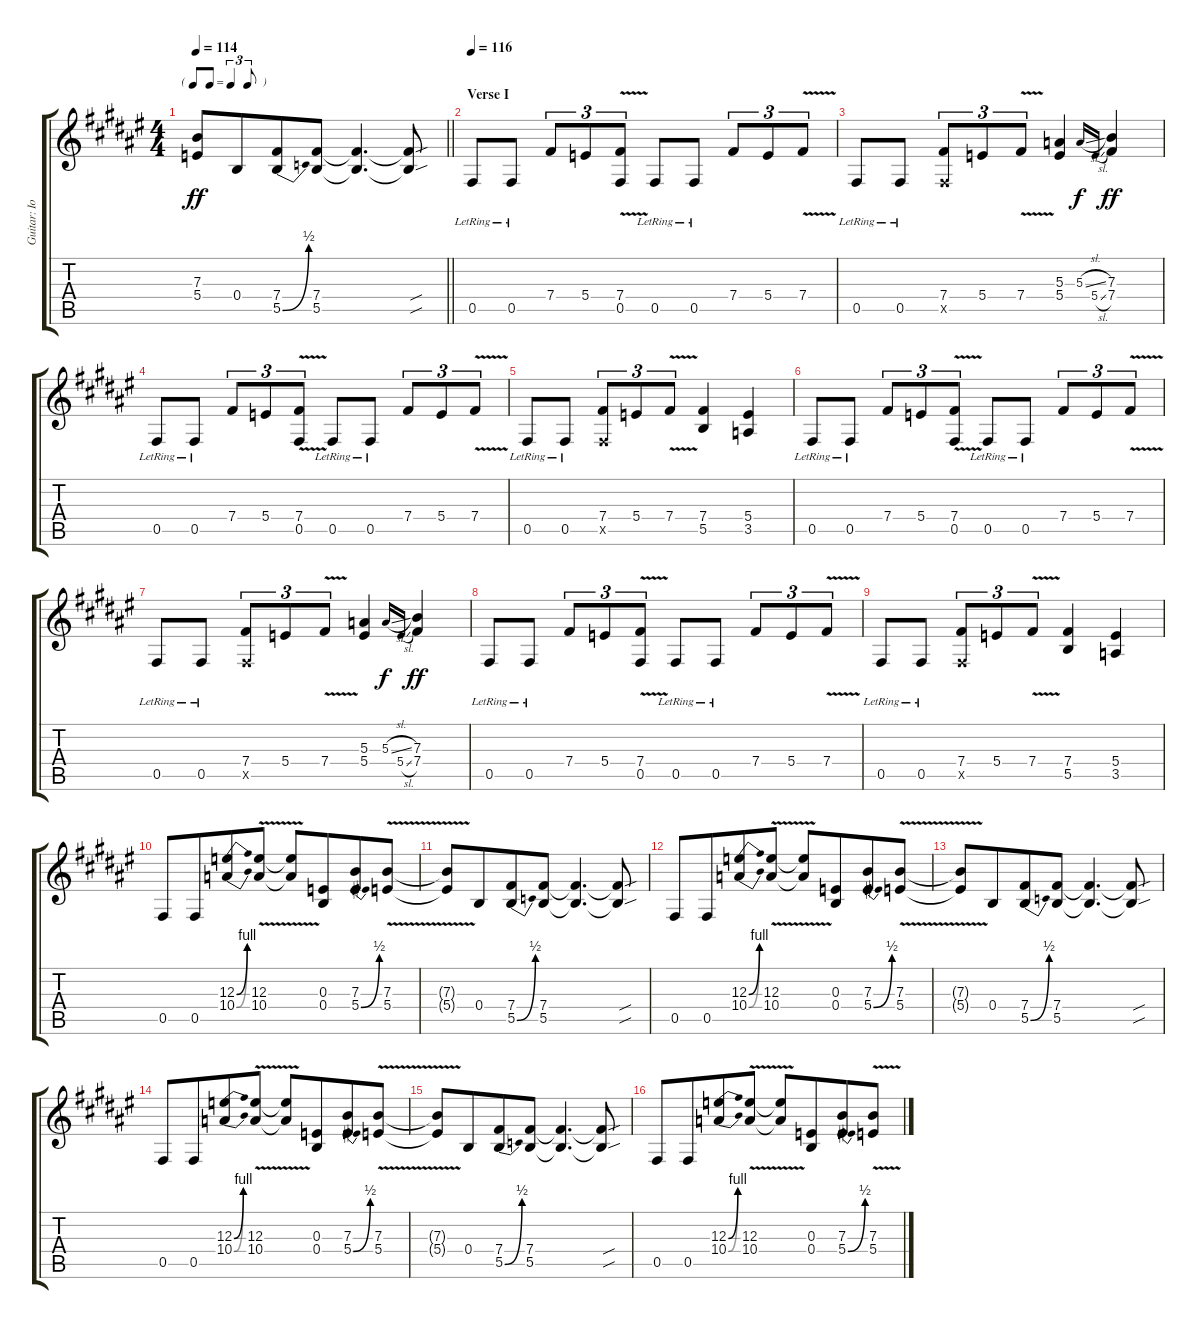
\track ("Guitar: Iommi" "Guitar: Io") {instrument distortionguitar}
\staff {score tabs}
\tuning (Db4 Ab3 E3 B2 Gb2 Db2) {hide}
\ts (4 4)
\tf triplet8th
\tempo 114
\clef g2
\barLineRight lightlight
\ks f#
(7.3{t} 5.4{t}).8{dy ff} 0.4.8{beam merge} (7.4 5.5{be (bend 0 0 60 2)}).8 (7.4 5.5).8 (7.4{t} 5.5{t}).4{d} (7.4{sou t} 5.5{sou t}).8 |
\section ("" "Verse I")
\tempo 116
0.5{lr}.8 0.5{lr}.8 7.4.8{tu (3 2)} 5.4.8{tu (3 2)} (7.4{v} 0.5).8{tu (3 2)} 0.5{lr}.8 0.5{lr}.8 7.4.8{tu (3 2)} 5.4.8{tu (3 2)} 7.4{v}.8{tu (3 2)} |
0.5{lr}.8 0.5{lr}.8 (7.4 0.5{x}).8{tu (3 2)} 5.4.8{tu (3 2)} 7.4{v}.8{tu (3 2)} (5.3 5.4).4 5.3{sl}.16{gr onbeat dy f} 5.4{sl}.16{gr onbeat} (7.3 7.4).4{dy ff} |
0.5{lr}.8 0.5{lr}.8 7.4.8{tu (3 2)} 5.4.8{tu (3 2)} (7.4{v} 0.5).8{tu (3 2)} 0.5{lr}.8 0.5{lr}.8 7.4.8{tu (3 2)} 5.4.8{tu (3 2)} 7.4{v}.8{tu (3 2)} |
0.5{lr}.8 0.5{lr}.8 (7.4 0.5{x}).8{tu (3 2)} 5.4.8{tu (3 2)} 7.4{v}.8{tu (3 2)} (7.4 5.5).4 (5.4 3.5).4 |
0.5{lr}.8 0.5{lr}.8 7.4.8{tu (3 2)} 5.4.8{tu (3 2)} (7.4{v} 0.5).8{tu (3 2)} 0.5{lr}.8 0.5{lr}.8 7.4.8{tu (3 2)} 5.4.8{tu (3 2)} 7.4{v}.8{tu (3 2)} |
0.5{lr}.8 0.5{lr}.8 (7.4 0.5{x}).8{tu (3 2)} 5.4.8{tu (3 2)} 7.4{v}.8{tu (3 2)} (5.3 5.4).4 5.3{sl}.16{gr onbeat dy f} 5.4{sl}.16{gr onbeat} (7.3 7.4).4{dy ff} |
0.5{lr}.8 0.5{lr}.8 7.4.8{tu (3 2)} 5.4.8{tu (3 2)} (7.4{v} 0.5).8{tu (3 2)} 0.5{lr}.8 0.5{lr}.8 7.4.8{tu (3 2)} 5.4.8{tu (3 2)} 7.4{v}.8{tu (3 2)} |
0.5{lr}.8 0.5{lr}.8 (7.4 0.5{x}).8{tu (3 2)} 5.4.8{tu (3 2)} 7.4{v}.8{tu (3 2)} (7.4 5.5).4 (5.4 3.5).4 |
0.5.8 0.5.8{beam merge} (12.3{be (bend 0 0 60 4)} 10.4{be (bend 0 0 60 4)}).8 (12.3 10.4{v}).8 (12.3{t} 10.4{t}).8 (0.3 0.4).8{beam merge} (7.3 5.4{be (bend 0 0 60 2)}).8 (7.3 5.4{v}).8 |
(7.3{t} 5.4{t}).8 0.4.8{beam merge} (7.4 5.5{be (bend 0 0 60 2)}).8 (7.4 5.5).8 (7.4{t} 5.5{t}).4{d} (7.4{sou t} 5.5{sou t}).8 |
0.5.8 0.5.8{beam merge} (12.3{be (bend 0 0 60 4)} 10.4{be (bend 0 0 60 4)}).8 (12.3 10.4{v}).8 (12.3{t} 10.4{t}).8 (0.3 0.4).8{beam merge} (7.3 5.4{be (bend 0 0 60 2)}).8 (7.3 5.4{v}).8 |
(7.3{t} 5.4{t}).8 0.4.8{beam merge} (7.4 5.5{be (bend 0 0 60 2)}).8 (7.4 5.5).8 (7.4{t} 5.5{t}).4{d} (7.4{sou t} 5.5{sou t}).8 |
0.5.8 0.5.8{beam merge} (12.3{be (bend 0 0 60 4)} 10.4{be (bend 0 0 60 4)}).8 (12.3 10.4{v}).8 (12.3{t} 10.4{t}).8 (0.3 0.4).8{beam merge} (7.3 5.4{be (bend 0 0 60 2)}).8 (7.3 5.4{v}).8 |
(7.3{t} 5.4{t}).8 0.4.8{beam merge} (7.4 5.5{be (bend 0 0 60 2)}).8 (7.4 5.5).8 (7.4{t} 5.5{t}).4{d} (7.4{sou t} 5.5{sou t}).8 |
0.5.8 0.5.8{beam merge} (12.3{be (bend 0 0 60 4)} 10.4{be (bend 0 0 60 4)}).8 (12.3 10.4{v}).8 (12.3{t} 10.4{t}).8 (0.3 0.4).8{beam merge} (7.3 5.4{be (bend 0 0 60 2)}).8 (7.3 5.4{v}).8
